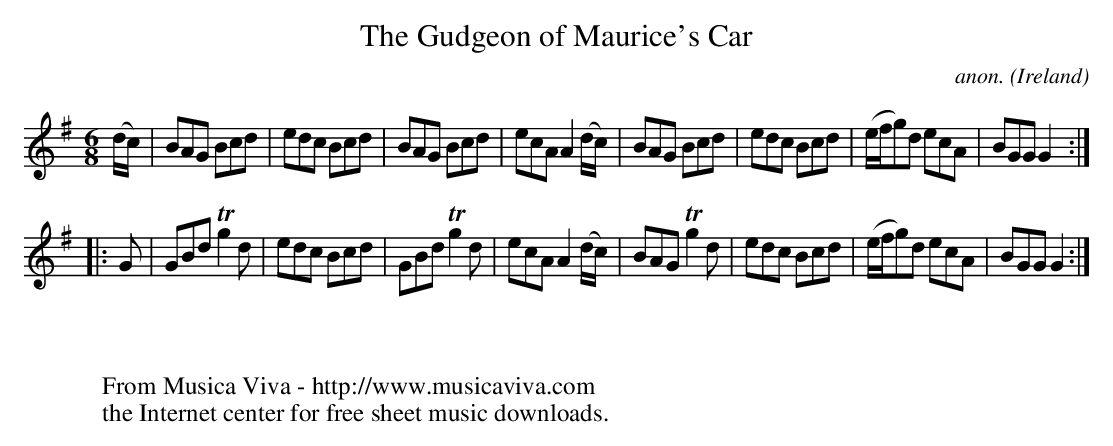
X:1
T:The Gudgeon of Maurice's Car
C:anon.
O:Ireland
m:Tn2 = (3n/o/n/ m/n/
M:6/8
L:1/8
K:G
(d/c/)|BAG Bcd|edc Bcd|BAG Bcd|ecA A2(d/c/)|BAG Bcd|edc Bcd|(e/f/g)d ecA|BGG G2:|
|:G|GBd Tg2d|edc Bcd|GBd Tg2d|ecA A2(d/c/)|BAG Tg2d|edc Bcd|(e/f/g)d ecA|BGG G2:|
W:
W:
W: From Musica Viva - http://www.musicaviva.com
W: the Internet center for free sheet music downloads.
